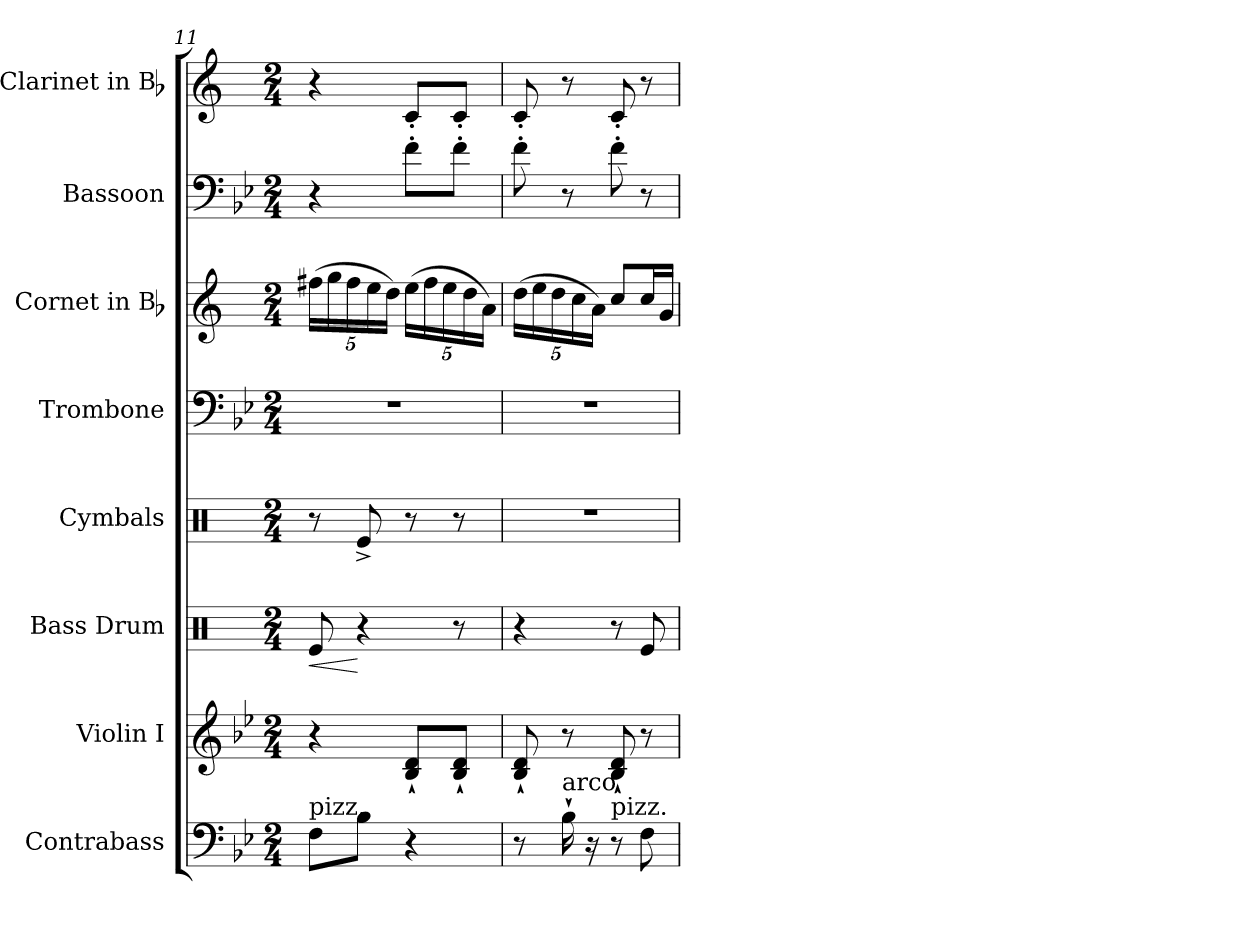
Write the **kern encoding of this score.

**kern	**kern	**kern	**dynam	**kern	**kern	**kern	**kern	**kern
*part8	*part7	*part6	*part6	*part5	*part4	*part3	*part2	*part1
*staff8	*staff7	*staff6	*staff6	*staff5	*staff4	*staff3	*staff2	*staff1
*I"Contrabass	*I"Violin I	*I"Bass Drum	*	*I"Cymbals	*I"Trombone	*I"Cornet in Bb	*I"Bassoon	*I"Clarinet in Bb
*I'Cb.	*I'Vln. I	*I'B. D.	*	*I'Cym.	*I'Tbn.	*	*I'Bsn.	*I'Cl.
*clefF4	*clefG2	*clefX	*	*clefX	*clefF4	*clefG2	*clefF4	*clefG2
*	*	*	*	*	*	*ITrd-6c-10	*	*ITrd1c2
*k[b-e-]	*k[b-e-]	*k[]	*	*k[]	*k[b-e-]	*k[b-e-]	*k[b-e-]	*k[b-e-]
*B-:	*B-:	*C:	*	*C:	*B-:	*B-:	*B-:	*B-:
*M2/4	*M2/4	*M2/4	*	*M2/4	*M2/4	*M2/4	*M2/4	*M2/4
=11	=11	=11	=11	=11	=11	=11	=11	=11
!LO:TX:a:t=pizz.	!	!	!	!	!	!	!	!
!	!	!	!LO:HP:b	!	!	!	!	!
8FL	4r	8Re/	<	8r	2r	(20eeenLL	4r	4r
.	.	.	.	.	.	20fff	.	.
.	.	.	.	.	.	20eee	.	.
8B-J	.	4r	[	8Re^	.	.	.	.
.	.	.	.	.	.	20ddd	.	.
.	.	.	.	.	.	20cccJJ)	.	.
4r	8B-`/ 8d`/L	.	.	8r	.	(20dddLL	8f'\L	8B-'/L
.	.	.	.	.	.	20eee	.	.
.	.	.	.	.	.	20ddd	.	.
.	8B-`/ 8d`/J	8r	.	8r	.	.	8f'\J	8B-'/J
.	.	.	.	.	.	20ccc	.	.
.	.	.	.	.	.	20ggJJ)	.	.
=12	=12	=12	=12	=12	=12	=12	=12	=12
8r	8B-` 8d`	4r	.	2r	2r	(20cccLL	8f'	8B-'
.	.	.	.	.	.	20ddd	.	.
.	.	.	.	.	.	20ccc	.	.
!LO:TX:a:t=arco	!	!	!	!	!	!	!	!
16B-`	8r	.	.	.	.	.	8r	8r
.	.	.	.	.	.	20bb-	.	.
16r	.	.	.	.	.	.	.	.
.	.	.	.	.	.	20ggJJ)	.	.
!LO:TX:a:t=pizz.	!	!	!	!	!	!	!	!
8r	8B-` 8d`	8r	.	.	.	8bb-L	8f'	8B-'
8F	8r	8Re/	.	.	.	16bb-L	8r	8r
.	.	.	.	.	.	16ffJJ	.	.
=	=	=	=	=	=	=	=	=
*-	*-	*-	*-	*-	*-	*-	*-	*-
